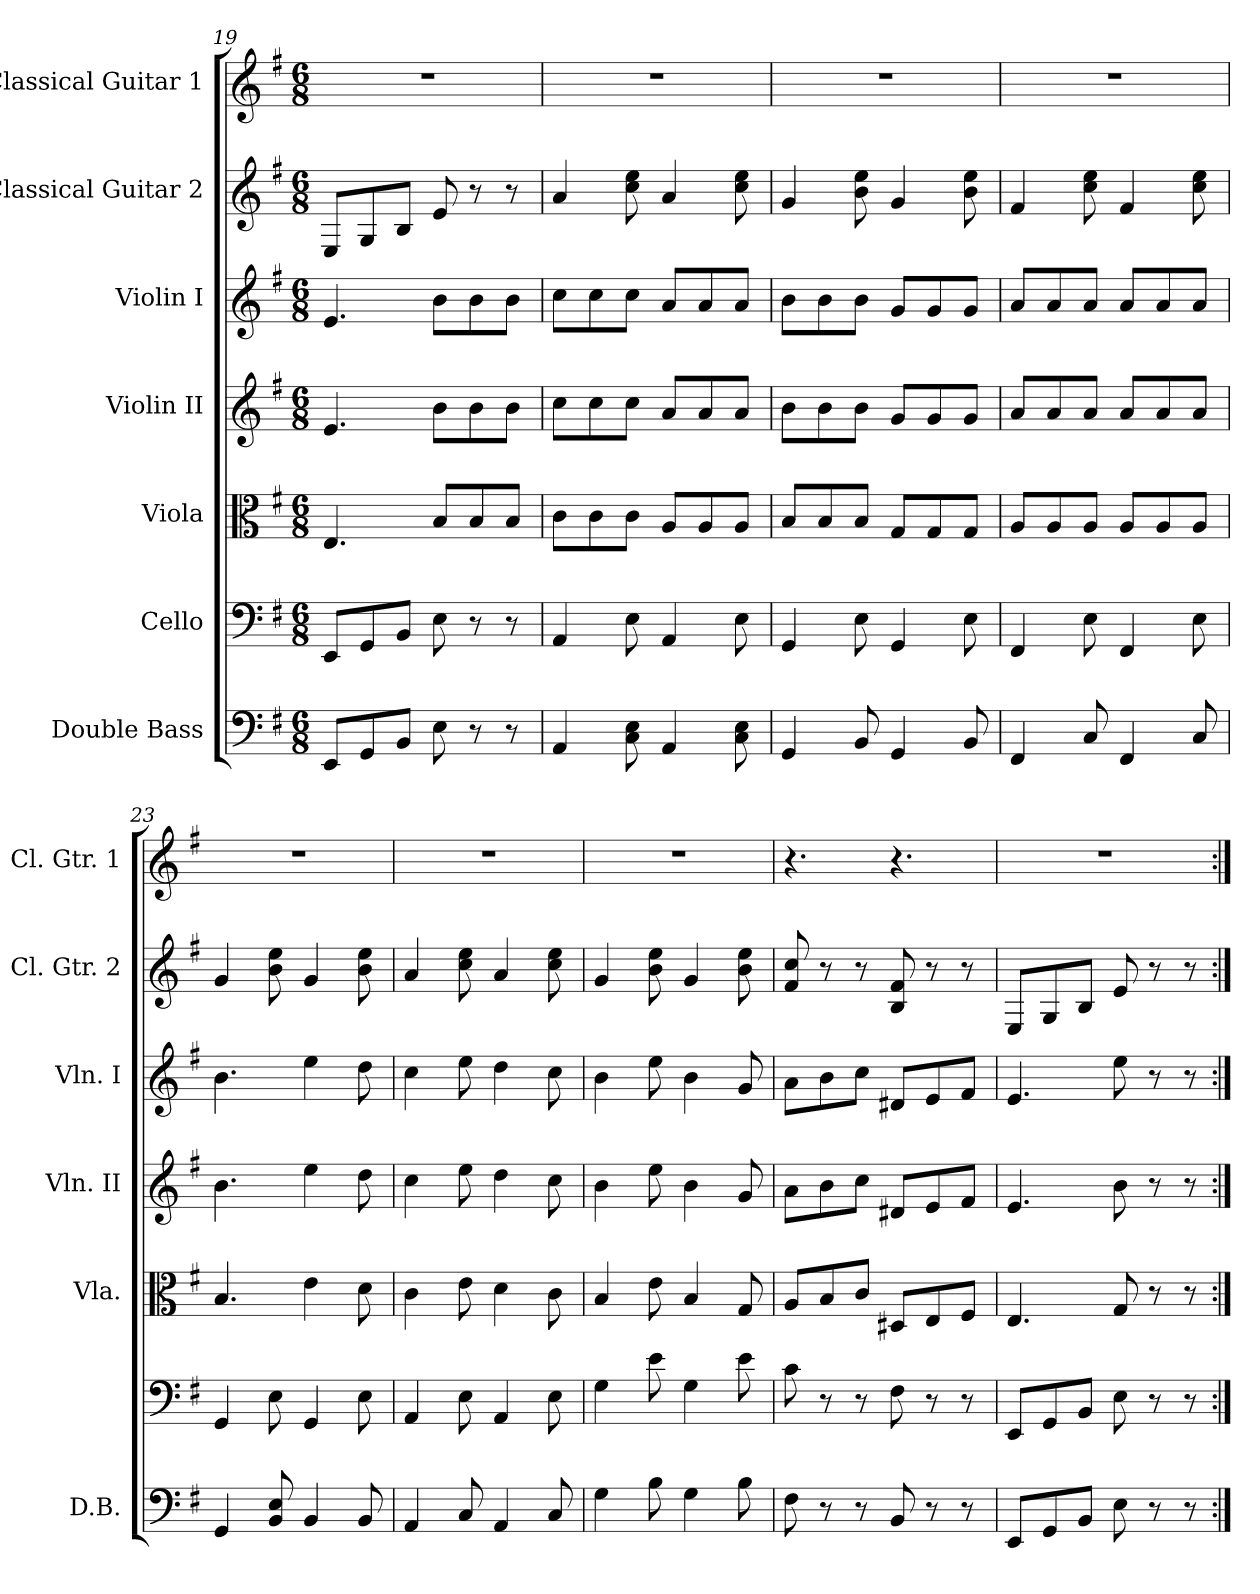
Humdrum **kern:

**kern	**kern	**kern	**kern	**kern	**kern	**kern
*part7	*part6	*part5	*part4	*part3	*part2	*part1
*staff7	*staff6	*staff5	*staff4	*staff3	*staff2	*staff1
*I"Double Bass	*I"Cello	*I"Viola	*I"Violin II	*I"Violin I	*I"Classical Guitar 2	*I"Classical Guitar 1
*I'D.B.	*	*I'Vla.	*I'Vln. II	*I'Vln. I	*I'Cl. Gtr. 2	*I'Cl. Gtr. 1
*clefF4	*clefF4	*clefC3	*clefG2	*clefG2	*clefG2	*clefG2
*ITrd7c12	*	*	*	*	*ITrd7c12	*ITrd7c12
*k[f#]	*k[f#]	*k[f#]	*k[f#]	*k[f#]	*k[f#]	*k[f#]
*e:	*e:	*e:	*e:	*e:	*e:	*e:
*M6/8	*M6/8	*M6/8	*M6/8	*M6/8	*M6/8	*M6/8
=19	=19	=19	=19	=19	=19	=19
8EEE/L	8EE/L	4.E/	4.e/	4.e/	8EE/L	2.r
8GGG/	8GG/	.	.	.	8GG/	.
8BBB/J	8BB/J	.	.	.	8BB/J	.
8EE\	8E\	8B/L	8b\L	8b\L	8E/	.
8r	8r	8B/	8b\	8b\	8r	.
8r	8r	8B/J	8b\J	8b\J	8r	.
=20	=20	=20	=20	=20	=20	=20
4AAA/	4AA/	8c\L	8cc\L	8cc\L	4A/	2.r
.	.	8c\	8cc\	8cc\	.	.
8CC\ 8EE\	8E\	8c\J	8cc\J	8cc\J	8c\ 8e\	.
4AAA/	4AA/	8A/L	8a/L	8a/L	4A/	.
.	.	8A/	8a/	8a/	.	.
8CC\ 8EE\	8E\	8A/J	8a/J	8a/J	8c\ 8e\	.
!!LO:PB:g=z
=21	=21	=21	=21	=21	=21	=21
4GGG/	4GG/	8B/L	8b\L	8b\L	4G/	2.r
.	.	8B/	8b\	8b\	.	.
8BBB/	8E\	8B/J	8b\J	8b\J	8B\ 8e\	.
4GGG/	4GG/	8G/L	8g/L	8g/L	4G/	.
.	.	8G/	8g/	8g/	.	.
8BBB/	8E\	8G/J	8g/J	8g/J	8B\ 8e\	.
=22	=22	=22	=22	=22	=22	=22
4FFF#/	4FF#/	8A/L	8a/L	8a/L	4F#/	2.r
.	.	8A/	8a/	8a/	.	.
8CC/	8E\	8A/J	8a/J	8a/J	8c\ 8e\	.
4FFF#/	4FF#/	8A/L	8a/L	8a/L	4F#/	.
.	.	8A/	8a/	8a/	.	.
8CC/	8E\	8A/J	8a/J	8a/J	8c\ 8e\	.
=23	=23	=23	=23	=23	=23	=23
4GGG/	4GG/	4.B/	4.b\	4.b\	4G/	2.r
8BBB/ 8EE/	8E\	.	.	.	8B\ 8e\	.
4BBB/	4GG/	4e\	4ee\	4ee\	4G/	.
8BBB/	8E\	8d\	8dd\	8dd\	8B\ 8e\	.
=24	=24	=24	=24	=24	=24	=24
4AAA/	4AA/	4c\	4cc\	4cc\	4A/	2.r
8CC/	8E\	8e\	8ee\	8ee\	8c\ 8e\	.
4AAA/	4AA/	4d\	4dd\	4dd\	4A/	.
8CC/	8E\	8c\	8cc\	8cc\	8c\ 8e\	.
!!LO:PB:g=z
=25	=25	=25	=25	=25	=25	=25
4GG\	4G\	4B/	4b\	4b\	4G/	2.r
8BB\	8e\	8e\	8ee\	8ee\	8B\ 8e\	.
4GG\	4G\	4B/	4b\	4b\	4G/	.
8BB\	8e\	8G/	8g/	8g/	8B\ 8e\	.
=26	=26	=26	=26	=26	=26	=26
8FF#\	8c\	8A/L	8a\L	8a\L	8F#/ 8c/	4.r
8r	8r	8B/	8b\	8b\	8r	.
8r	8r	8c/J	8cc\J	8cc\J	8r	.
8BBB/	8F#\	8D#X/L	8d#X/L	8d#X/L	8BB/ 8F#/	4.r
8r	8r	8E/	8e/	8e/	8r	.
8r	8r	8F#/J	8f#/J	8f#/J	8r	.
=27	=27	=27	=27	=27	=27	=27
8EEE/L	8EE/L	4.E/	4.e/	4.e/	8EE/L	2.r
8GGG/	8GG/	.	.	.	8GG/	.
8BBB/J	8BB/J	.	.	.	8BB/J	.
8EE\	8E\	8G/	8b\	8ee\	8E/	.
8r	8r	8r	8r	8r	8r	.
8r	8r	8r	8r	8r	8r	.
=:|!	=:|!	=:|!	=:|!	=:|!	=:|!	=:|!
*-	*-	*-	*-	*-	*-	*-
